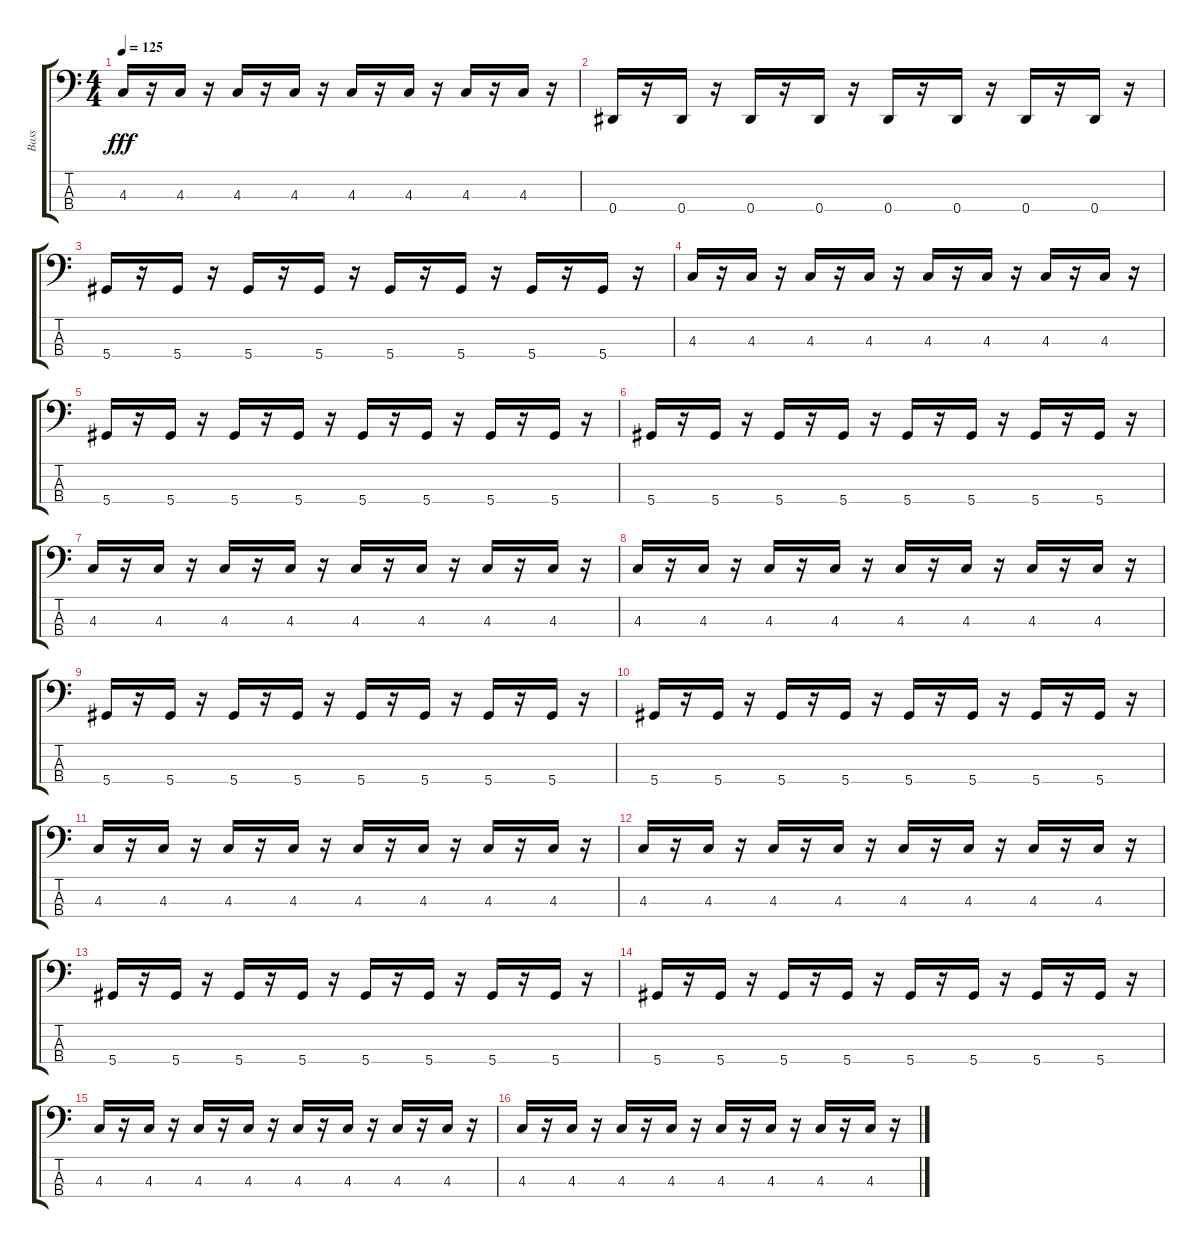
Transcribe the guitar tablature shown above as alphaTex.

\track ("Bass" "Bass") {instrument synthbass2}
\staff {score tabs}
\tuning (Gb2 Db2 Ab1 Eb1) {hide}
\ts (4 4)
\tempo 125
\clef f4
\ks c
4.3.16{dy fff} r.16 4.3.16 r.16 4.3.16 r.16 4.3.16 r.16 4.3.16 r.16 4.3.16 r.16 4.3.16 r.16 4.3.16 r.16 |
0.4.16 r.16 0.4.16 r.16 0.4.16 r.16 0.4.16 r.16 0.4.16 r.16 0.4.16 r.16 0.4.16 r.16 0.4.16 r.16 |
5.4.16 r.16 5.4.16 r.16 5.4.16 r.16 5.4.16 r.16 5.4.16 r.16 5.4.16 r.16 5.4.16 r.16 5.4.16 r.16 |
4.3.16 r.16 4.3.16 r.16 4.3.16 r.16 4.3.16 r.16 4.3.16 r.16 4.3.16 r.16 4.3.16 r.16 4.3.16 r.16 |
5.4.16 r.16 5.4.16 r.16 5.4.16 r.16 5.4.16 r.16 5.4.16 r.16 5.4.16 r.16 5.4.16 r.16 5.4.16 r.16 |
5.4.16 r.16 5.4.16 r.16 5.4.16 r.16 5.4.16 r.16 5.4.16 r.16 5.4.16 r.16 5.4.16 r.16 5.4.16 r.16 |
4.3.16 r.16 4.3.16 r.16 4.3.16 r.16 4.3.16 r.16 4.3.16 r.16 4.3.16 r.16 4.3.16 r.16 4.3.16 r.16 |
4.3.16 r.16 4.3.16 r.16 4.3.16 r.16 4.3.16 r.16 4.3.16 r.16 4.3.16 r.16 4.3.16 r.16 4.3.16 r.16 |
5.4.16 r.16 5.4.16 r.16 5.4.16 r.16 5.4.16 r.16 5.4.16 r.16 5.4.16 r.16 5.4.16 r.16 5.4.16 r.16 |
5.4.16 r.16 5.4.16 r.16 5.4.16 r.16 5.4.16 r.16 5.4.16 r.16 5.4.16 r.16 5.4.16 r.16 5.4.16 r.16 |
4.3.16 r.16 4.3.16 r.16 4.3.16 r.16 4.3.16 r.16 4.3.16 r.16 4.3.16 r.16 4.3.16 r.16 4.3.16 r.16 |
4.3.16 r.16 4.3.16 r.16 4.3.16 r.16 4.3.16 r.16 4.3.16 r.16 4.3.16 r.16 4.3.16 r.16 4.3.16 r.16 |
5.4.16 r.16 5.4.16 r.16 5.4.16 r.16 5.4.16 r.16 5.4.16 r.16 5.4.16 r.16 5.4.16 r.16 5.4.16 r.16 |
5.4.16 r.16 5.4.16 r.16 5.4.16 r.16 5.4.16 r.16 5.4.16 r.16 5.4.16 r.16 5.4.16 r.16 5.4.16 r.16 |
4.3.16 r.16 4.3.16 r.16 4.3.16 r.16 4.3.16 r.16 4.3.16 r.16 4.3.16 r.16 4.3.16 r.16 4.3.16 r.16 |
4.3.16 r.16 4.3.16 r.16 4.3.16 r.16 4.3.16 r.16 4.3.16 r.16 4.3.16 r.16 4.3.16 r.16 4.3.16 r.16
